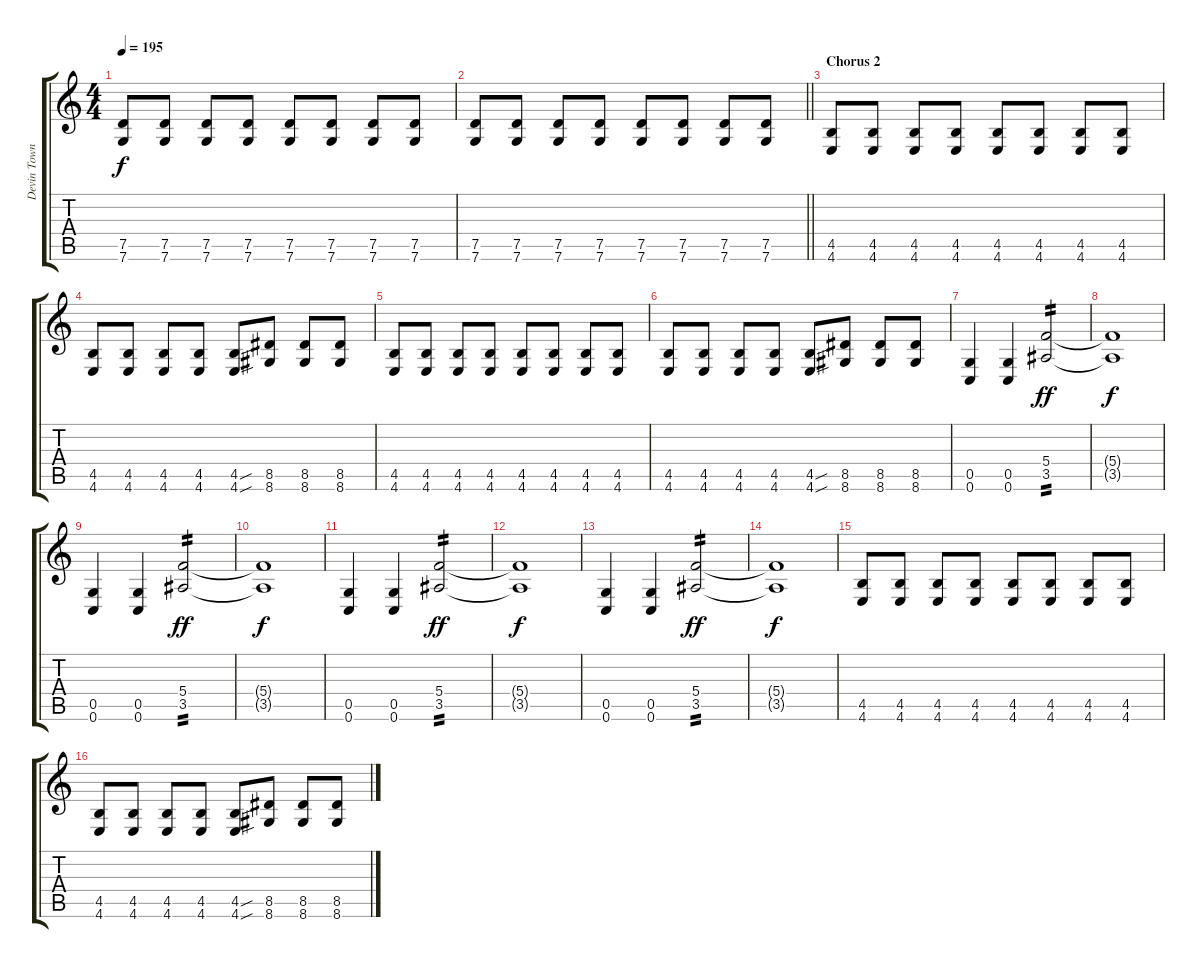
\track ("Devin Townsend" "Devin Town") {instrument overdrivenguitar}
\staff {score tabs}
\tuning (E4 C4 G3 C3 G2 C2) {hide}
\ts (4 4)
\tempo 195
\clef g2
\ks c
(7.5 7.6).8{dy f} (7.5 7.6).8 (7.5 7.6).8 (7.5 7.6).8 (7.5 7.6).8 (7.5 7.6).8 (7.5 7.6).8 (7.5 7.6).8 |
\barLineRight lightlight
(7.5 7.6).8 (7.5 7.6).8 (7.5 7.6).8 (7.5 7.6).8 (7.5 7.6).8 (7.5 7.6).8 (7.5 7.6).8 (7.5 7.6).8 |
\section ("" "Chorus 2")
(4.5 4.6).8 (4.5 4.6).8 (4.5 4.6).8 (4.5 4.6).8 (4.5 4.6).8 (4.5 4.6).8 (4.5 4.6).8 (4.5 4.6).8 |
(4.5 4.6).8 (4.5 4.6).8 (4.5 4.6).8 (4.5 4.6).8 (4.5{sou} 4.6{sou}).8 (8.5 8.6).8 (8.5 8.6).8 (8.5 8.6).8 |
(4.5 4.6).8 (4.5 4.6).8 (4.5 4.6).8 (4.5 4.6).8 (4.5 4.6).8 (4.5 4.6).8 (4.5 4.6).8 (4.5 4.6).8 |
(4.5 4.6).8 (4.5 4.6).8 (4.5 4.6).8 (4.5 4.6).8 (4.5{sou} 4.6{sou}).8 (8.5 8.6).8 (8.5 8.6).8 (8.5 8.6).8 |
(0.5 0.6).4 (0.5 0.6).4 (5.4 3.5).2{tp 2 dy ff} |
(5.4{t} 3.5{t}).1{dy f} |
(0.5 0.6).4 (0.5 0.6).4 (5.4 3.5).2{tp 2 dy ff} |
(5.4{t} 3.5{t}).1{dy f} |
(0.5 0.6).4 (0.5 0.6).4 (5.4 3.5).2{tp 2 dy ff} |
(5.4{t} 3.5{t}).1{dy f} |
(0.5 0.6).4 (0.5 0.6).4 (5.4 3.5).2{tp 2 dy ff} |
(5.4{t} 3.5{t}).1{dy f} |
(4.5 4.6).8 (4.5 4.6).8 (4.5 4.6).8 (4.5 4.6).8 (4.5 4.6).8 (4.5 4.6).8 (4.5 4.6).8 (4.5 4.6).8 |
(4.5 4.6).8 (4.5 4.6).8 (4.5 4.6).8 (4.5 4.6).8 (4.5{sou} 4.6{sou}).8 (8.5 8.6).8 (8.5 8.6).8 (8.5 8.6).8
